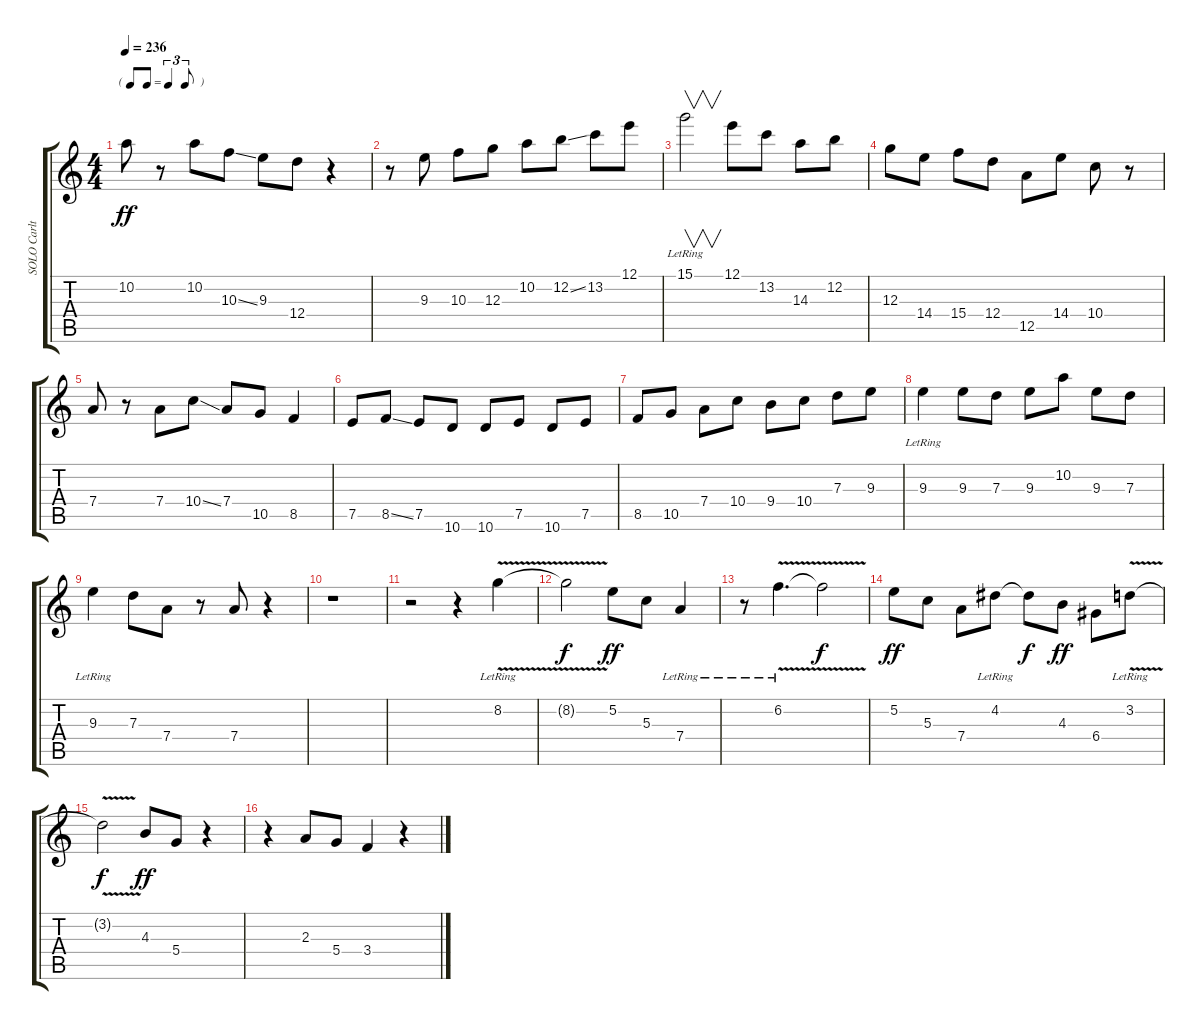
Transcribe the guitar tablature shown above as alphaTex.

\track ("SOLO Carlton" "SOLO Carlt") {instrument acousticguitarnylon}
\staff {score tabs}
\tuning (E4 B3 G3 D3 A2 E2) {hide}
\ts (4 4)
\tf triplet8th
\tempo 236
\clef g2
\ks c
10.2.8{dy ff} r.8 10.2.8 10.3{ss}.8 9.3.8 12.4.8 r.4 |
r.8 9.3.8 10.3.8 12.3.8 10.2.8 12.2{ss}.8 13.2.8 12.1.8 |
15.1{lr}.2{v} 12.1.8 13.2.8 14.3.8 12.2.8 |
12.3.8 14.4.8 15.4.8 12.4.8 12.5.8 14.4.8 10.4.8 r.8 |
7.4.8 r.8 7.4.8 10.4{ss}.8 7.4.8 10.5.8 8.5.4 |
7.5.8 8.5{ss}.8 7.5.8 10.6.8 10.6.8 7.5.8 10.6.8 7.5.8 |
8.5.8 10.5.8 7.4.8 10.4.8 9.4.8 10.4.8 7.3.8 9.3.8 |
9.3{lr}.4 9.3.8 7.3.8 9.3.8 10.2.8 9.3.8 7.3.8 |
9.3{lr}.4 7.3.8 7.4.8 r.8 7.4.8 r.4 |
r.1 |
r.2 r.4 8.2{v lr}.4 |
8.2{t}.2{dy f} 5.2.8{dy ff} 5.3.8 7.4{lr}.4 |
r.8 6.2{v lr}.4{d} 6.2{t}.2{dy f} |
5.2.8{dy ff} 5.3.8 7.4.8 4.2{lr}.8 4.2{t}.8{dy f} 4.3.8{dy ff} 6.4.8 3.2{v lr}.8 |
3.2{t}.2{dy f} 4.3.8{dy ff} 5.4.8 r.4 |
r.4 2.3.8 5.4.8 3.4.4 r.4
